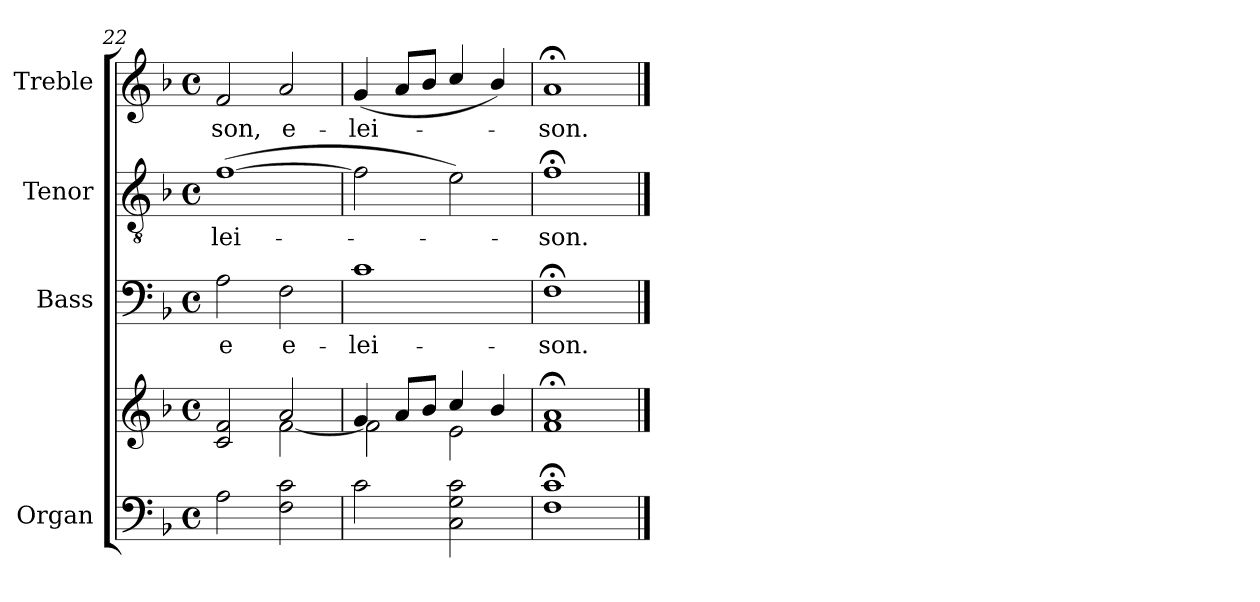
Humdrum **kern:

**kern	**kern	**kern	**text	**kern	**text	**kern	**text
*part4	*part4	*part3	*part3	*part2	*part2	*part1	*part1
*staff5	*staff4	*staff3	*staff3	*staff2	*staff2	*staff1	*staff1
*I"Organ	*	*I"Bass	*	*I"Tenor	*	*I"Treble	*
*I'Organ	*	*I'Bass	*	*I'Tenor	*	*I'Treble	*
*clefF4	*clefG2	*clefF4	*	*clefGv2	*	*clefG2	*
*k[b-]	*k[b-]	*k[b-]	*	*k[b-]	*	*k[b-]	*
*F:	*F:	*F:	*	*F:	*	*F:	*
*M4/4	*M4/4	*M4/4	*	*M4/4	*	*M4/4	*
*met(c)	*met(c)	*met(c)	*	*met(c)	*	*met(c)	*
=22	=22	=22	=22	=22	=22	=22	=22
*	*^	*	*	*	*	*	*
!	!	!	!	!LO:LY:b	!	!LO:LY:b	!	!LO:LY:b
2A	2c 2f	2ryy	2A	-e	(>[1f	-lei-	2f	-son,
!	!	!	!	!LO:LY:b	!	!	!	!LO:LY:b
2F 2c	2a	[2f\	2F	e-	.	.	2a	e-
=23	=23	=23	=23	=23	=23	=23	=23	=23
!	!	!	!	!LO:LY:b	!	!	!	!LO:LY:b
2c	4g	2f\]	1c	-lei-	2f]	.	(<4g	-lei-
.	8aL	.	.	.	.	.	8aL	.
.	8b-J	.	.	.	.	.	8b-J	.
2C 2G 2c	4cc/	2e\	.	.	2e)	.	4cc/	.
.	4b-/	.	.	.	.	.	4b-/)	.
=24	=24	=24	=24	=24	=24	=24	=24	=24
!	!	!	!	!LO:LY:b	!	!LO:LY:b	!	!LO:LY:b
1F; 1c;	1f;< 1a;<	1ryy	1F;<	-son.	1f;<	son.	1a;<	-son.
*	*v	*v	*	*	*	*	*	*
==	==	==	==	==	==	==	==
*-	*-	*-	*-	*-	*-	*-	*-
